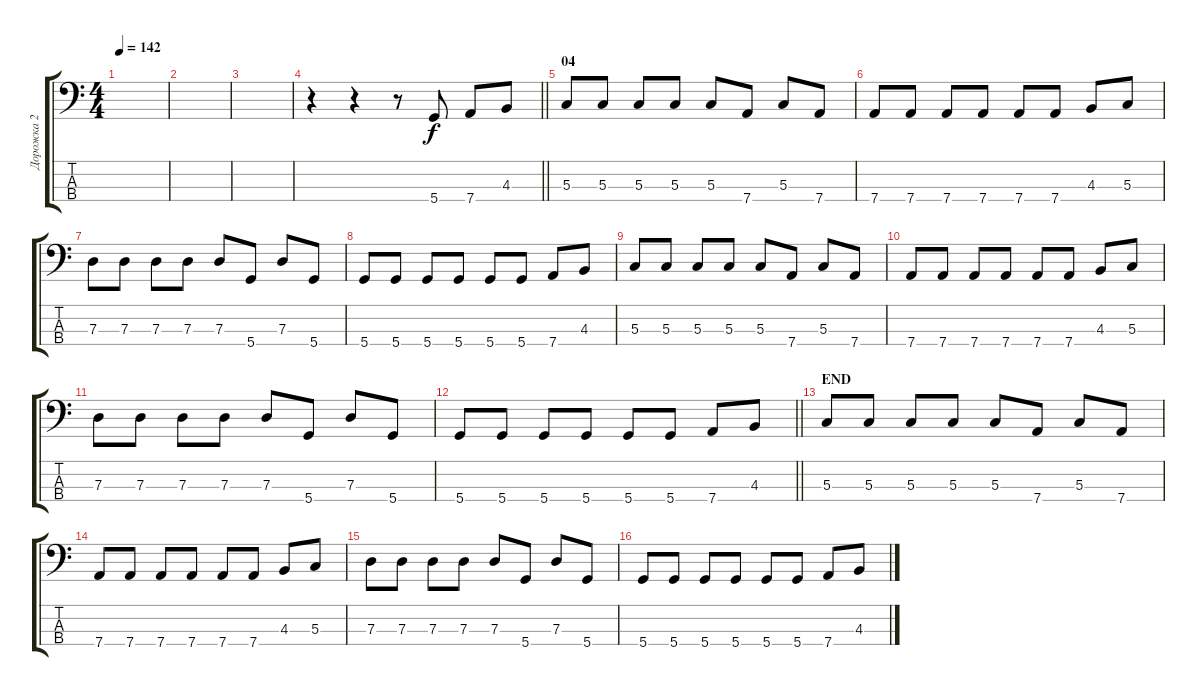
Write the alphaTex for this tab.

\track ("Дорожка 2" "Дорожка 2") {instrument synthbass1}
\staff {score tabs}
\tuning (F2 C2 G1 D1) {hide}
\ts (4 4)
\tempo 142
\clef f4
\ks c
|
|
|
\barLineRight lightlight
r.4 r.4 r.8 5.4.8 7.4.8 4.3.8 |
\section ("" "04")
5.3.8 5.3.8 5.3.8 5.3.8 5.3.8 7.4.8 5.3.8 7.4.8 |
7.4.8 7.4.8 7.4.8 7.4.8 7.4.8 7.4.8 4.3.8 5.3.8 |
7.3.8 7.3.8 7.3.8 7.3.8 7.3.8 5.4.8 7.3.8 5.4.8 |
5.4.8 5.4.8 5.4.8 5.4.8 5.4.8 5.4.8 7.4.8 4.3.8 |
5.3.8 5.3.8 5.3.8 5.3.8 5.3.8 7.4.8 5.3.8 7.4.8 |
7.4.8 7.4.8 7.4.8 7.4.8 7.4.8 7.4.8 4.3.8 5.3.8 |
7.3.8 7.3.8 7.3.8 7.3.8 7.3.8 5.4.8 7.3.8 5.4.8 |
\barLineRight lightlight
5.4.8 5.4.8 5.4.8 5.4.8 5.4.8 5.4.8 7.4.8 4.3.8 |
\section ("" "END")
5.3.8 5.3.8 5.3.8 5.3.8 5.3.8 7.4.8 5.3.8 7.4.8 |
7.4.8 7.4.8 7.4.8 7.4.8 7.4.8 7.4.8 4.3.8 5.3.8 |
7.3.8 7.3.8 7.3.8 7.3.8 7.3.8 5.4.8 7.3.8 5.4.8 |
5.4.8 5.4.8 5.4.8 5.4.8 5.4.8 5.4.8 7.4.8 4.3.8
